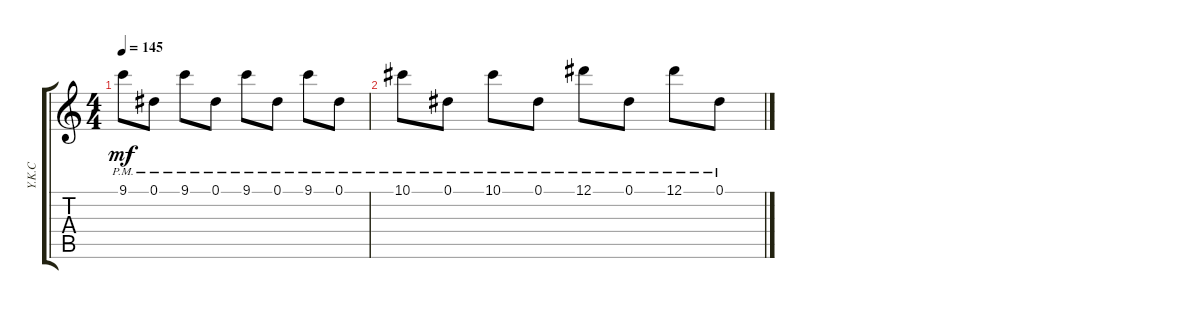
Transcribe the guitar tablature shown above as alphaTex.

\track ("Y.K.C" "Y.K.C") {instrument electricguitarjazz}
\staff {score tabs}
\tuning (Eb4 Bb3 Gb3 Db3 Ab2 Db2) {hide}
\ts (4 4)
\tempo 145
\clef g2
\ks c
9.1{pm}.8{dy mf} 0.1{pm}.8 9.1{pm}.8 0.1{pm}.8 9.1{pm}.8 0.1{pm}.8 9.1{pm}.8 0.1{pm}.8 |
10.1{pm}.8 0.1{pm}.8 10.1{pm}.8 0.1{pm}.8 12.1{pm}.8 0.1{pm}.8 12.1{pm}.8 0.1{pm}.8
